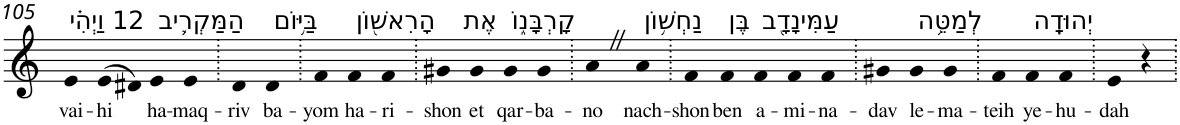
**kern	**text
*part1	*part1
*staff1	*staff1
*I"Piano	*
*I'Pno	*
!!LO:PB:g=z
*clefG2	*
*k[]	*
=105	=105
!LO:TX:a:t=12 וַיְהִ֗י	!
!	!LO:LY:b
4e	vai-
!	!LO:LY:b
(>8e	-hi
8d#X)	.
!LO:TX:a:t=הַמַּקְרִ֛יב	!
!	!LO:LY:b
4e	ha-
!	!LO:LY:b
4e	-maq-
=106.	=106.
!	!LO:LY:b
4d	-riv
!LO:TX:a:t=בַּיּ֥וֹם	!
!	!LO:LY:b
4d	ba-
=107.	=107.
!	!LO:LY:b
4f	-yom
!LO:TX:a:t=הָרִאשׁ֖וֹן	!
!	!LO:LY:b
4f	ha-
!	!LO:LY:b
4f	-ri-
=108.	=108.
!	!LO:LY:b
4g#X	-shon
!LO:TX:a:t=אֶת	!
!	!LO:LY:b
4g#	et
!LO:TX:a:t=קָרְבָּנ֑וֹ	!
!	!LO:LY:b
4g#	qar-
!	!LO:LY:b
4g#	-ba-
=109.	=109.
!	!LO:LY:b
4aZ	-no
!LO:TX:a:t=נַחְשׁ֥וֹן	!
!	!LO:LY:b
4a	nach-
=110.	=110.
!	!LO:LY:b
4f	-shon
!LO:TX:a:t=בֶּן	!
!	!LO:LY:b
4f	ben
!LO:TX:a:t=עַמִּינָדָ֖ב	!
!	!LO:LY:b
4f	a-
!	!LO:LY:b
4f	-mi-
!	!LO:LY:b
4f	-na-
=111.	=111.
!	!LO:LY:b
4g#X	-dav
!LO:TX:a:t=לְמַטֵּ֥ה	!
!	!LO:LY:b
4g#	le-
!	!LO:LY:b
4g#	-ma-
=112.	=112.
!	!LO:LY:b
4f	-teih
!LO:TX:a:t=יְהוּדָֽה	!
!	!LO:LY:b
4f	ye-
!	!LO:LY:b
4f	-hu-
=113.	=113.
!	!LO:LY:b
4e	-dah
4r	.
=.	=.
*-	*-
